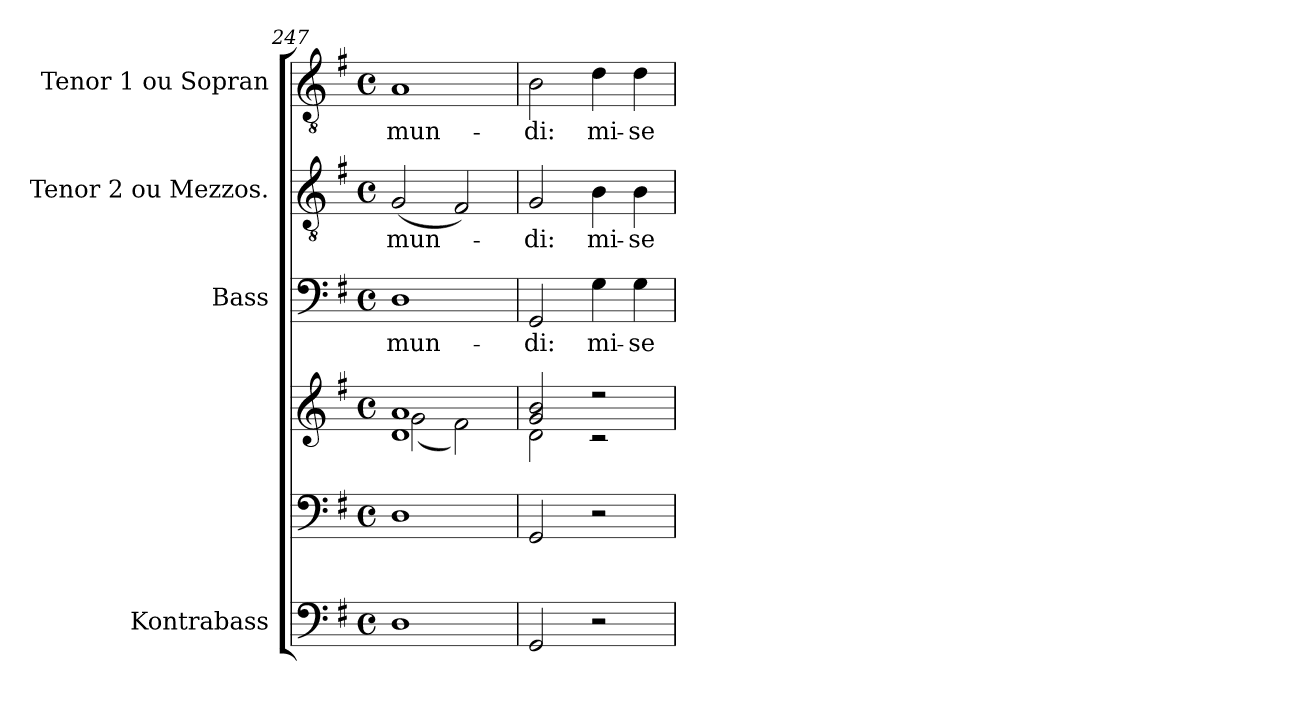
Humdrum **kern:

**kern	**kern	**kern	**kern	**text	**kern	**text	**kern	**text
*part5	*part4	*part4	*part3	*part3	*part2	*part2	*part1	*part1
*staff6	*staff5	*staff4	*staff3	*staff3	*staff2	*staff2	*staff1	*staff1
*I"Kontrabass	*	*	*I"Bass	*	*I"Tenor 2 ou Mezzos.	*	*I"Tenor 1 ou Sopran	*
*I'Kb.	*	*	*	*	*	*	*	*
*clefF4	*clefF4	*clefG2	*clefF4	*	*clefGv2	*	*clefGv2	*
*ITrd7c12	*	*	*	*	*	*	*	*
*k[f#]	*k[f#]	*k[f#]	*k[f#]	*	*k[f#]	*	*k[f#]	*
*G:	*G:	*G:	*G:	*	*G:	*	*G:	*
*M4/4	*M4/4	*M4/4	*M4/4	*	*M4/4	*	*M4/4	*
*met(c)	*met(c)	*met(c)	*met(c)	*	*met(c)	*	*met(c)	*
=247	=247	=247	=247	=247	=247	=247	=247	=247
*	*	*^	*	*	*	*	*	*
!	!	!	!	!	!LO:LY:b	!	!LO:LY:b	!	!LO:LY:b
1DD	1D	1d 1a	(>2g\	1D	mun-	(<2G/	mun-	1A	mun-
.	.	.	2f#\)	.	.	2F#/)	.	.	.
=248	=248	=248	=248	=248	=248	=248	=248	=248	=248
!	!	!	!	!	!LO:LY:b	!	!LO:LY:b	!	!LO:LY:b
2GGG/	2GG/	2g/ 2b/	2d\	2GG/	-di:	2G/	-di:	2B\	-di:
!	!	!	!	!	!LO:LY:b	!	!LO:LY:b	!	!LO:LY:b
2r	2r	2r	2r	4G\	mi-	4B\	mi-	4d\	mi-
!	!	!	!	!	!LO:LY:b	!	!LO:LY:b	!	!LO:LY:b
.	.	.	.	4G\	-se-	4B\	-se-	4d\	-se-
*	*	*v	*v	*	*	*	*	*	*
=	=	=	=	=	=	=	=	=
*-	*-	*-	*-	*-	*-	*-	*-	*-
